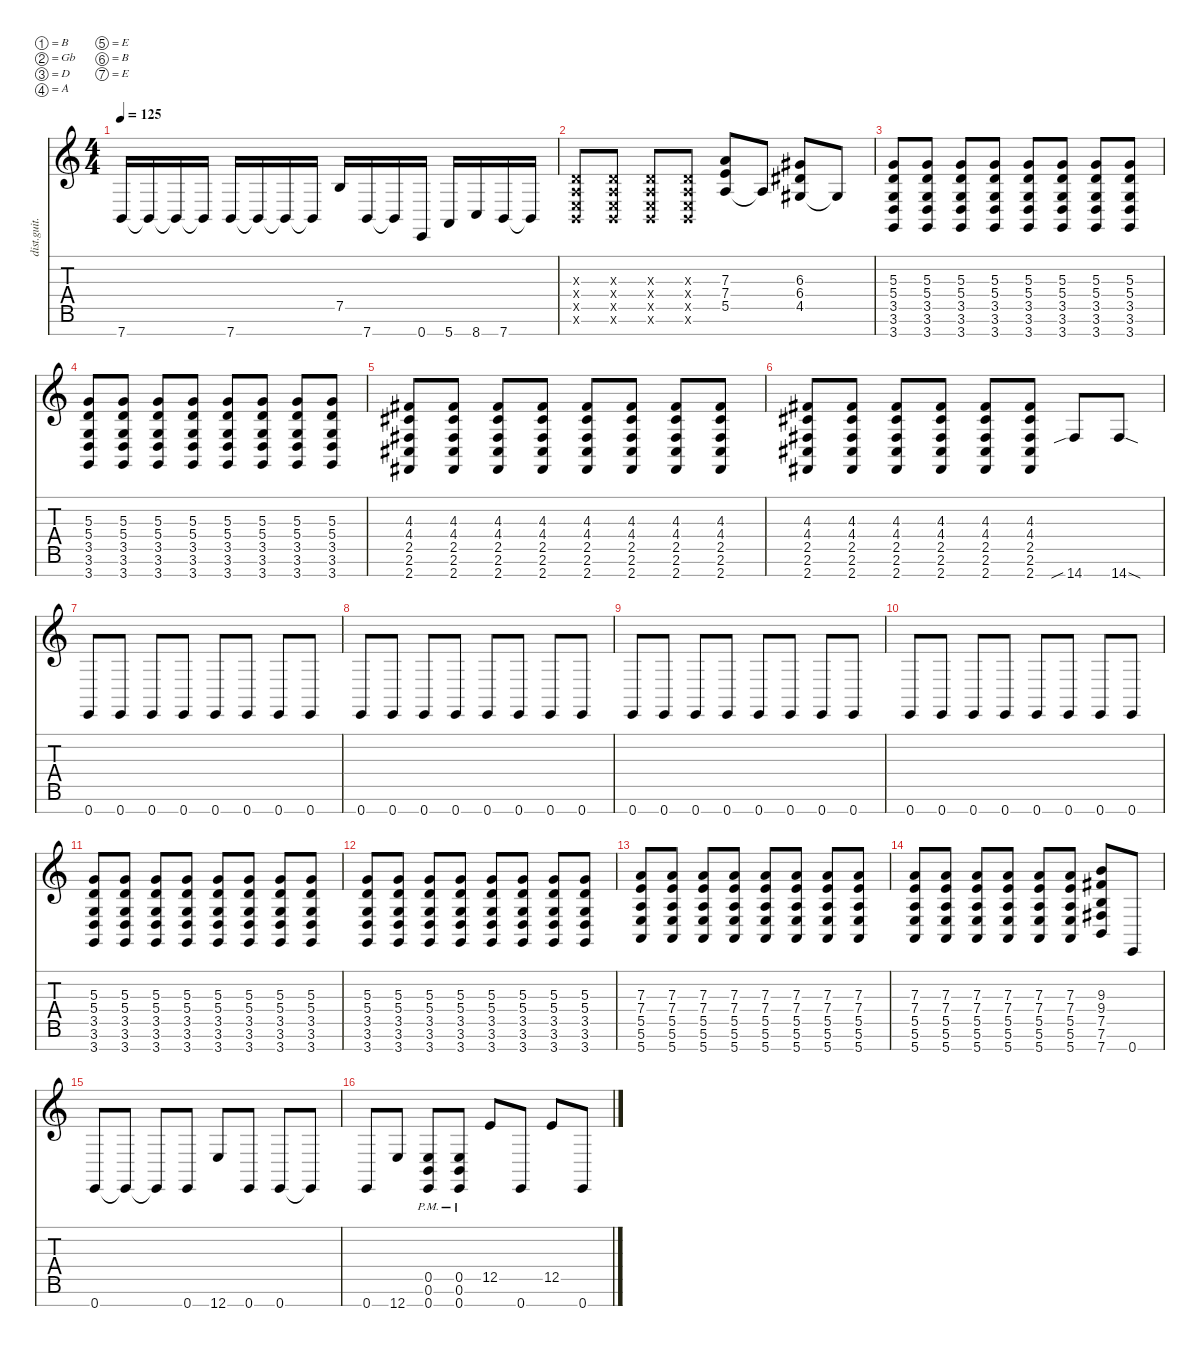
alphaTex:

\defaultSystemsLayout 4
\hideDynamics
\bracketExtendMode nobrackets
\otherSystemsTrackNameOrientation horizontal
\track ("riff" "dist.guit.") {instrument distortionguitar}
\staff {score tabs}
\tuning (B3 Gb3 D3 A2 E2 B1 E1)
\ts (4 4)
\tempo 125
\clef g2
\ks c
7.7.16{dy mf beam Up} 7.7{t}.16{beam Up} 7.7{t}.16{beam Up} 7.7{t}.16{beam Up} 7.7.16{beam Up} 7.7{t}.16{beam Up} 7.7{t}.16{beam Up} 7.7{t}.16{beam Up} 7.5.16{beam Up} 7.7.16{beam Up} 7.7{t}.16{beam Up} 0.7.16{beam Up} 5.7.16{beam Up} 8.7.16{beam Up} 7.7.16{beam Up} 7.7{t}.16{beam Up} |
(0.6{x} 0.5{x} 0.4{x} 0.3{x}).8{beam Up} (0.3{x} 0.4{x} 0.5{x} 0.6{x}).8{beam Up} (0.6{x} 0.5{x} 0.4{x} 0.3{x}).8{beam Up} (0.3{x} 0.4{x} 0.5{x} 0.6{x}).8{beam Up} (5.5 7.4 7.3).8{beam Up} 5.5{t}.8{beam Up} (4.5{acc #} 6.3{acc #} 6.4{acc #}).8{beam Up} 4.5{t acc #}.8{beam Up} |
(3.7 3.6 3.5 5.4 5.3).8{beam Up} (3.5 3.6 3.7 5.4 5.3).8{beam Up} (3.7 3.6 3.5 5.4 5.3).8{beam Up} (3.7 3.6 3.5 5.4 5.3).8{beam Up} (3.7 3.6 3.5 5.4 5.3).8{beam Up} (3.7 3.6 3.5 5.4 5.3).8{beam Up} (3.7 3.6 3.5 5.4 5.3).8{beam Up} (3.7 3.6 3.5 5.4 5.3).8{beam Up} |
(3.7 3.6 3.5 5.4 5.3).8{beam Up} (3.7 3.6 3.5 5.4 5.3).8{beam Up} (3.7 3.6 3.5 5.4 5.3).8{beam Up} (3.7 3.6 3.5 5.4 5.3).8{beam Up} (3.7 3.6 3.5 5.4 5.3).8{beam Up} (3.7 3.6 3.5 5.4 5.3).8{beam Up} (3.7 3.6 3.5 5.4 5.3).8{beam Up} (3.7 3.6 3.5 5.4 5.3).8{beam Up} |
(2.7{acc #} 2.6{acc #} 2.5{acc #} 4.4{acc #} 4.3{acc #}).8{beam Up} (2.7{acc #} 2.6{acc #} 2.5{acc #} 4.4{acc #} 4.3{acc #}).8{beam Up} (2.7{acc #} 2.6{acc #} 2.5{acc #} 4.4{acc #} 4.3{acc #}).8{beam Up} (2.7{acc #} 2.6{acc #} 2.5{acc #} 4.4{acc #} 4.3{acc #}).8{beam Up} (2.7{acc #} 2.6{acc #} 2.5{acc #} 4.4{acc #} 4.3{acc #}).8{beam Up} (2.7{acc #} 2.6{acc #} 2.5{acc #} 4.4{acc #} 4.3{acc #}).8{beam Up} (2.7{acc #} 2.6{acc #} 2.5{acc #} 4.4{acc #} 4.3{acc #}).8{beam Up} (2.7{acc #} 2.6{acc #} 2.5{acc #} 4.4{acc #} 4.3{acc #}).8{beam Up} |
(2.7{acc #} 2.6{acc #} 2.5{acc #} 4.4{acc #} 4.3{acc #}).8{beam Up} (2.7{acc #} 2.6{acc #} 2.5{acc #} 4.4{acc #} 4.3{acc #}).8{beam Up} (2.7{acc #} 2.6{acc #} 2.5{acc #} 4.4{acc #} 4.3{acc #}).8{beam Up} (2.7{acc #} 2.6{acc #} 2.5{acc #} 4.4{acc #} 4.3{acc #}).8{beam Up} (2.7{acc #} 2.6{acc #} 2.5{acc #} 4.4{acc #} 4.3{acc #}).8{beam Up} (2.7{acc #} 2.6{acc #} 2.5{acc #} 4.4{acc #} 4.3{acc #}).8{beam Up} 14.7{sib acc #}.8{beam Up} 14.7{sod acc #}.8{beam Up} |
0.7.8{beam Up} 0.7.8{beam Up} 0.7.8{beam Up} 0.7.8{beam Up} 0.7.8{beam Up} 0.7.8{beam Up} 0.7.8{beam Up} 0.7.8{beam Up} |
0.7.8{beam Up} 0.7.8{beam Up} 0.7.8{beam Up} 0.7.8{beam Up} 0.7.8{beam Up} 0.7.8{beam Up} 0.7.8{beam Up} 0.7.8{beam Up} |
0.7.8{beam Up} 0.7.8{beam Up} 0.7.8{beam Up} 0.7.8{beam Up} 0.7.8{beam Up} 0.7.8{beam Up} 0.7.8{beam Up} 0.7.8{beam Up} |
0.7.8{beam Up} 0.7.8{beam Up} 0.7.8{beam Up} 0.7.8{beam Up} 0.7.8{beam Up} 0.7.8{beam Up} 0.7.8{beam Up} 0.7.8{beam Up} |
(3.7 3.6 3.5 5.4 5.3).8{beam Up} (3.5 3.6 3.7 5.4 5.3).8{beam Up} (3.7 3.6 3.5 5.4 5.3).8{beam Up} (3.7 3.6 3.5 5.4 5.3).8{beam Up} (3.7 3.6 3.5 5.4 5.3).8{beam Up} (3.7 3.6 3.5 5.4 5.3).8{beam Up} (3.7 3.6 3.5 5.4 5.3).8{beam Up} (3.7 3.6 3.5 5.4 5.3).8{beam Up} |
(3.7 3.6 3.5 5.4 5.3).8{beam Up} (3.7 3.6 3.5 5.4 5.3).8{beam Up} (3.7 3.6 3.5 5.4 5.3).8{beam Up} (3.7 3.6 3.5 5.4 5.3).8{beam Up} (3.7 3.6 3.5 5.4 5.3).8{beam Up} (3.7 3.6 3.5 5.4 5.3).8{beam Up} (3.7 3.6 3.5 5.4 5.3).8{beam Up} (3.7 3.6 3.5 5.4 5.3).8{beam Up} |
(5.7 5.5 5.6 7.4 7.3).8{beam Up} (5.7 5.6 5.5 7.3 7.4).8{beam Up} (5.7 5.5 5.6 7.4 7.3).8{beam Up} (5.7 5.6 5.5 7.4 7.3).8{beam Up} (5.7 5.5 5.6 7.3 7.4).8{beam Up} (5.7 5.6 5.5 7.3 7.4).8{beam Up} (5.7 5.5 5.6 7.4 7.3).8{beam Up} (5.7 5.5 5.6 7.4 7.3).8{beam Up} |
(5.7 5.6 5.5 7.3 7.4).8{beam Up} (5.7 5.5 5.6 7.4 7.3).8{beam Up} (5.7 5.6 5.5 7.4 7.3).8{beam Up} (5.7 5.5 5.6 7.3 7.4).8{beam Up} (5.7 5.6 5.5 7.3 7.4).8{beam Up} (5.7 5.5 5.6 7.3 7.4).8{beam Up} (7.7 7.6{acc #} 7.5 9.4{acc #} 9.3).8{beam Up} 0.7.8{beam Up} |
0.7.8{beam Up} 0.7{t}.8{beam Up} 0.7{t}.8{beam Up} 0.7.8{beam Up} 12.7.8{beam Up} 0.7.8{beam Up} 0.7.8{beam Up} 0.7{t}.8{beam Up} |
0.7.8{beam Up} 12.7.8{beam Up} (0.7{pm} 0.6{pm} 0.5{pm}).8{beam Up} (0.7{pm} 0.5{pm} 0.6{pm}).8{beam Up} 12.5.8{beam Up} 0.7.8{beam Up} 12.5.8{beam Up} 0.7.8{beam Up}
